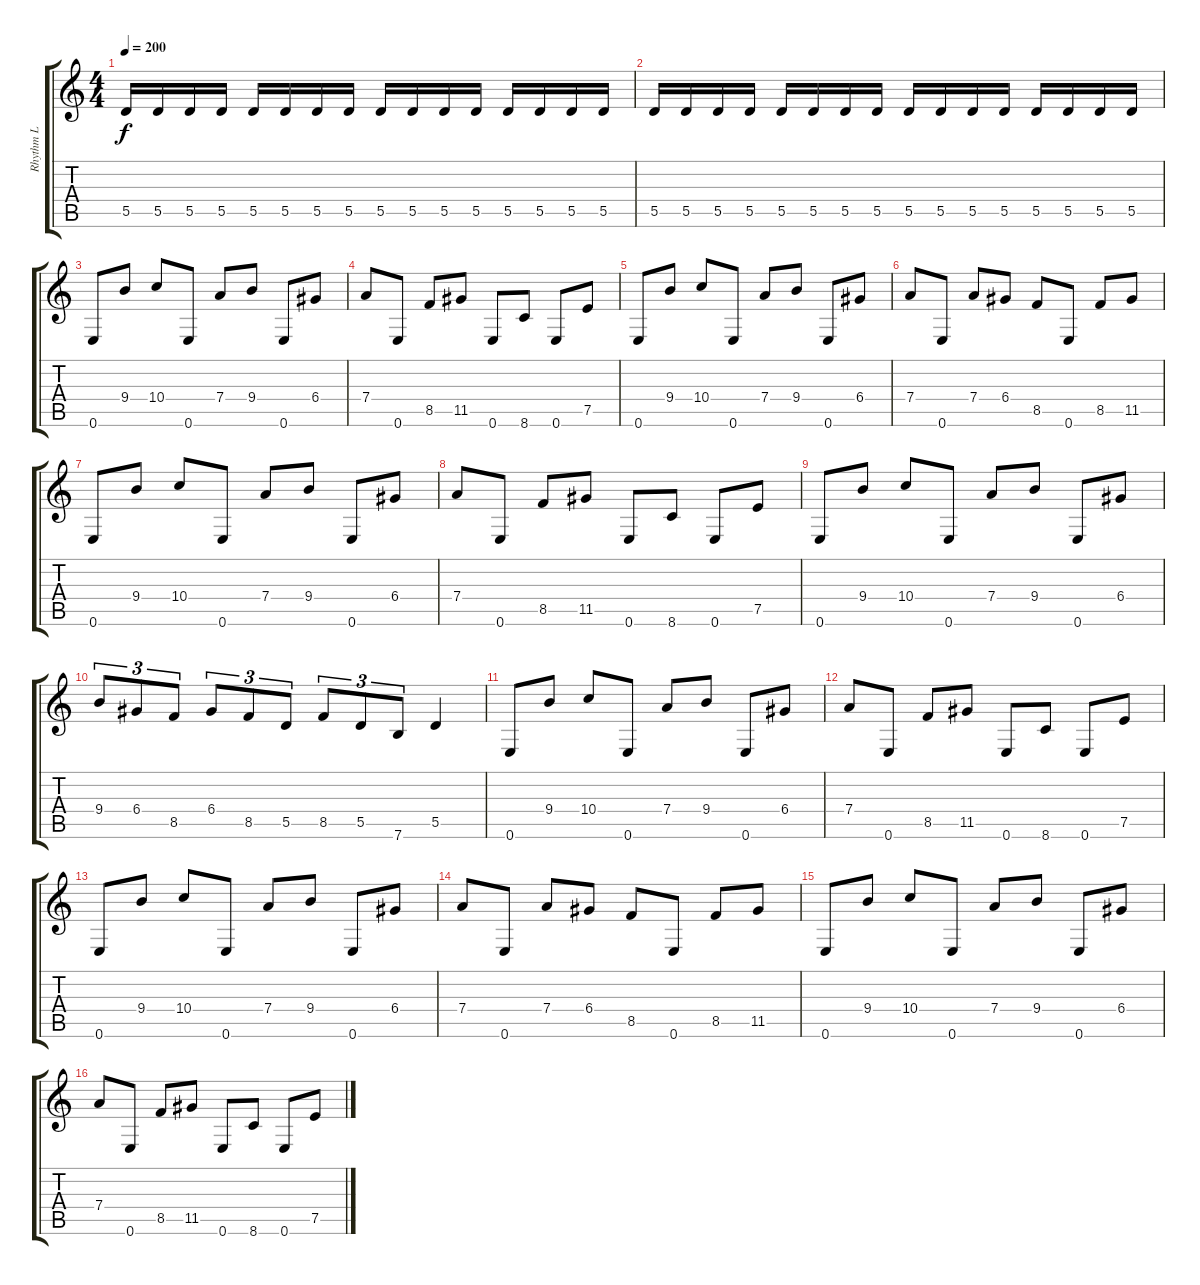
\track ("Rhythm L" "Rhythm L") {instrument distortionguitar}
\staff {score tabs}
\tuning (E4 B3 G3 D3 A2 E2) {hide}
\ts (4 4)
\tempo 200
\clef g2
\ks c
5.5.16{dy f} 5.5.16 5.5.16 5.5.16 5.5.16 5.5.16 5.5.16 5.5.16 5.5.16 5.5.16 5.5.16 5.5.16 5.5.16 5.5.16 5.5.16 5.5.16 |
5.5.16 5.5.16 5.5.16 5.5.16 5.5.16 5.5.16 5.5.16 5.5.16 5.5.16 5.5.16 5.5.16 5.5.16 5.5.16 5.5.16 5.5.16 5.5.16 |
0.6.8 9.4.8 10.4.8 0.6.8 7.4.8 9.4.8 0.6.8 6.4.8 |
7.4.8 0.6.8 8.5.8 11.5.8 0.6.8 8.6.8 0.6.8 7.5.8 |
0.6.8 9.4.8 10.4.8 0.6.8 7.4.8 9.4.8 0.6.8 6.4.8 |
7.4.8 0.6.8 7.4.8 6.4.8 8.5.8 0.6.8 8.5.8 11.5.8 |
0.6.8 9.4.8 10.4.8 0.6.8 7.4.8 9.4.8 0.6.8 6.4.8 |
7.4.8 0.6.8 8.5.8 11.5.8 0.6.8 8.6.8 0.6.8 7.5.8 |
0.6.8 9.4.8 10.4.8 0.6.8 7.4.8 9.4.8 0.6.8 6.4.8 |
9.4.8{tu (3 2)} 6.4.8{tu (3 2)} 8.5.8{tu (3 2)} 6.4.8{tu (3 2)} 8.5.8{tu (3 2)} 5.5.8{tu (3 2)} 8.5.8{tu (3 2)} 5.5.8{tu (3 2)} 7.6.8{tu (3 2)} 5.5.4 |
0.6.8 9.4.8 10.4.8 0.6.8 7.4.8 9.4.8 0.6.8 6.4.8 |
7.4.8 0.6.8 8.5.8 11.5.8 0.6.8 8.6.8 0.6.8 7.5.8 |
0.6.8 9.4.8 10.4.8 0.6.8 7.4.8 9.4.8 0.6.8 6.4.8 |
7.4.8 0.6.8 7.4.8 6.4.8 8.5.8 0.6.8 8.5.8 11.5.8 |
0.6.8 9.4.8 10.4.8 0.6.8 7.4.8 9.4.8 0.6.8 6.4.8 |
7.4.8 0.6.8 8.5.8 11.5.8 0.6.8 8.6.8 0.6.8 7.5.8
